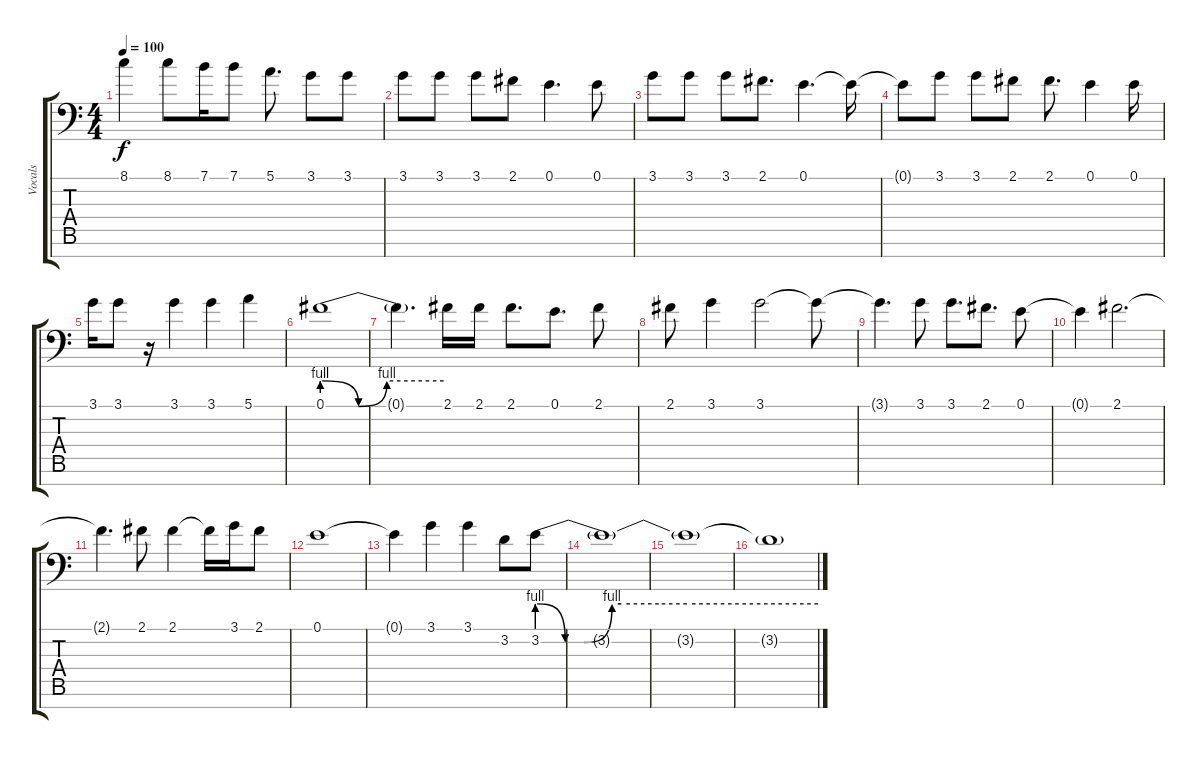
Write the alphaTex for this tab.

\track ("Vocals" "Vocals") {instrument flute}
\staff {score tabs}
\tuning (E4 B3 G3 D3 A2 E2 C-1) {hide}
\ts (4 4)
\tempo 100
\clef f4
\ks c
8.1.4{dy f} 8.1.8 7.1.16 7.1.8 5.1.8{d} 3.1.8{balance 16} 3.1.8 |
3.1.8 3.1.8 3.1.8 2.1.8 0.1.4{d} 0.1.8 |
3.1.8 3.1.8 3.1.8 2.1.8{d} 0.1.4{d} 0.1{t}.16 |
0.1{t}.8 3.1.8 3.1.8 2.1.8 2.1.8{d} 0.1.4 0.1.16 |
3.1.16 3.1.8 r.16 3.1.4{balance 8} 3.1.4 5.1.4 |
0.1{be (custom 0 4 18 0 32 4 60 4)}.1 |
0.1{t}.4{d} 2.1.16 2.1.16 2.1.8{d} 0.1.8{d} 2.1.8 |
2.1.8 3.1.4 3.1.2 3.1{t}.8 |
3.1{t}.4{d} 3.1.8 3.1.8{d} 2.1.8{d} 0.1.8 |
0.1{t}.4 2.1.2{d} |
2.1{t}.4{d} 2.1.8 2.1.4 2.1{t}.16 3.1.16 2.1.8 |
0.1.1 |
0.1{t}.4 3.1.4 3.1.4 3.2.8 3.2{be (custom 0 4 6 0 10 0 16 4 18 4 26 4 32 4 60 4)}.8{volume 3} |
3.2{t}.1 |
3.2{t}.1 |
3.2{t}.1
